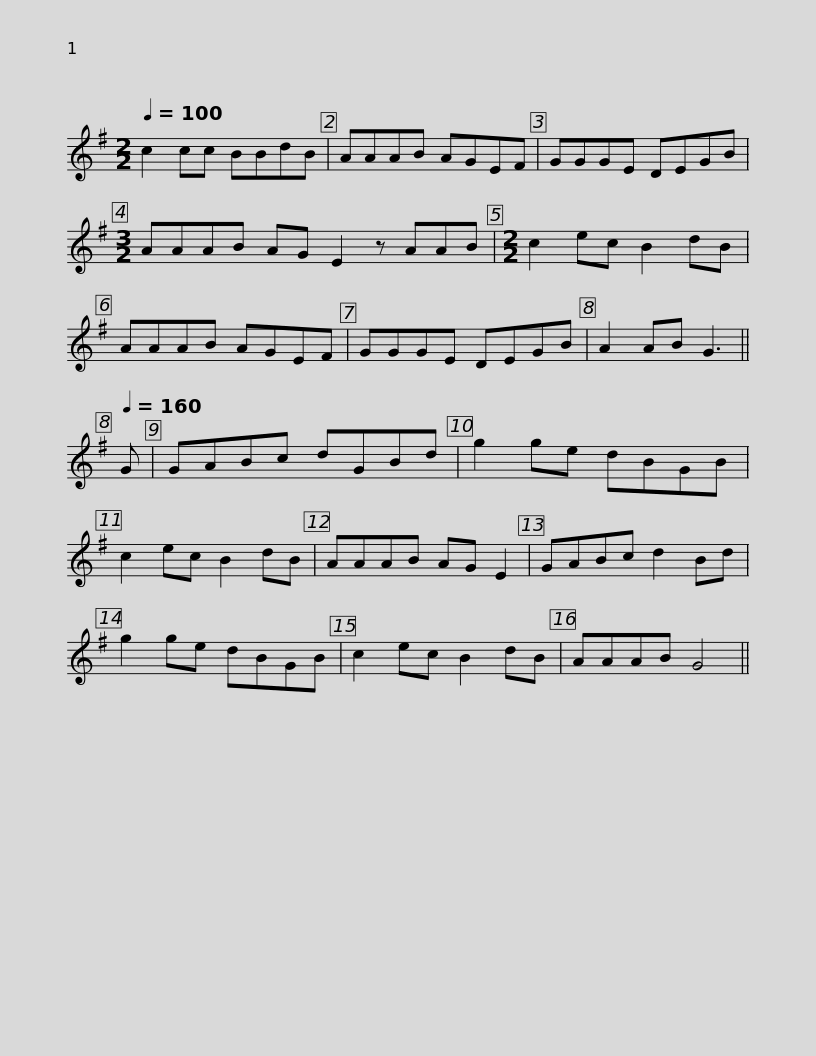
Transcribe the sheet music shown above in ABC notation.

X:1
L:1/8
Q:1/4=100
M:2/2
I:linebreak $
K:G
V:1 treble
V:1
 c2 cc BBdB | AAAB AGEF | GGGE DEGB |[M:3/2] AAAB AG E2 z AAB |[M:2/2] c2 ec B2 dB |$ %5
 AAAB AGEF | GGGE DEGB | A2 AB G3 ||[Q:1/4=160] G | GABc dGBd | %10
 g2 ge dBGB | c2 ec B2 dB |$ AAAB AG E2 | GABc d2 Bd | g2 ge dBGB | %15
 c2 ec B2 dB | AAAB G4 || %17
